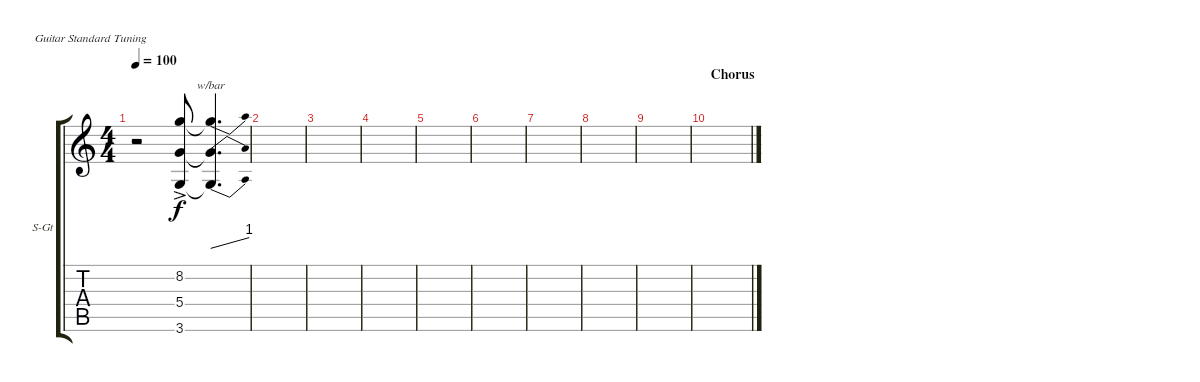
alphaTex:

\bracketExtendMode groupsimilarinstruments
\firstSystemTrackNameOrientation horizontal
\otherSystemsTrackNameOrientation horizontal
\track ("Background B" "S-Gt") {instrument acousticguitarsteel}
\staff {score tabs}
\tuning (E4 B3 G3 D3 A2 E2)
\ts (4 4)
\tempo 100
\clef g2
\scale
0.333333
\ks c
r.2{dy f} (5.4 8.2{ac} 3.6).8 (5.4{t} 8.2{t} 3.6{t}).4{d tbe (dive default 0 0 22.2 4)} |
\scale
0.333333 |
\scale
0.333333 |
\scale
0.333333 |
\scale
0.333333 |
\scale
0.333333 |
\scale
0.333333 |
\scale
0.333333 |
\scale
0.333333 |
\section ("" "Chorus")
